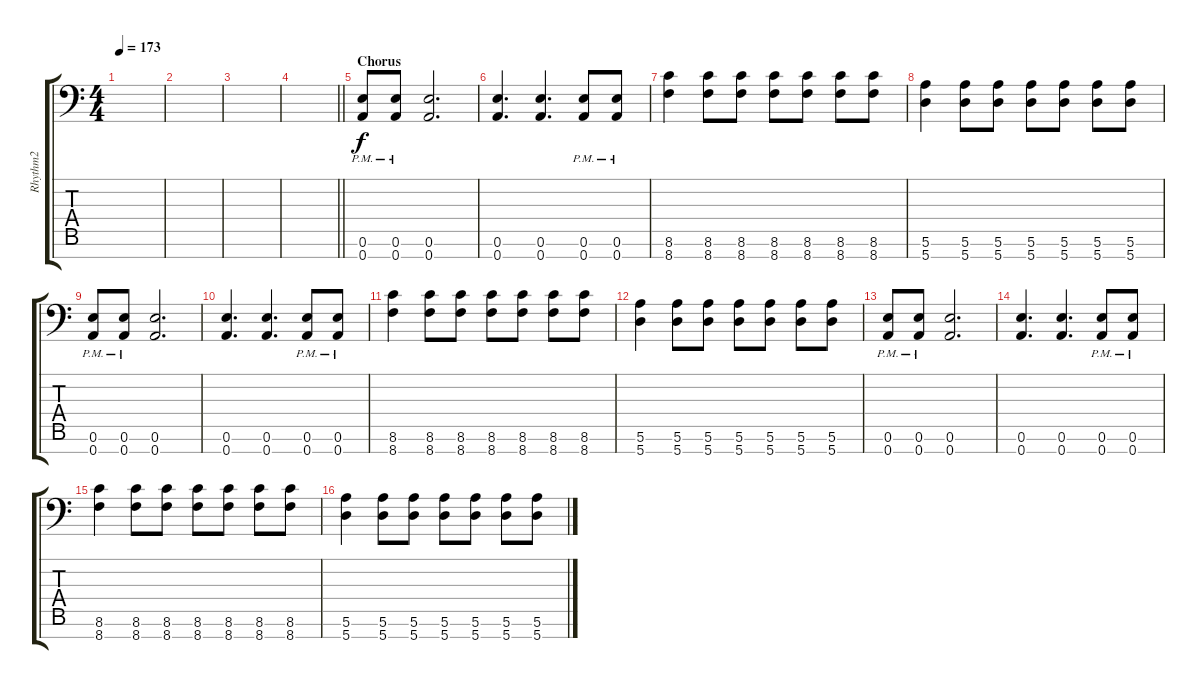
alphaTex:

\track ("Rhythm2" "Rhythm2") {instrument distortionguitar}
\staff {score tabs}
\tuning (E4 B3 G3 D3 A2 E2 A1) {hide}
\ts (4 4)
\tempo 173
\clef f4
\ks c
|
|
|
\barLineRight lightlight
|
\section ("" "Chorus")
(0.6{pm} 0.7{pm}).8{dy f} (0.6{pm} 0.7{pm}).8 (0.6 0.7).2{d} |
(0.6 0.7).4{d} (0.6 0.7).4{d} (0.6{pm} 0.7{pm}).8 (0.6{pm} 0.7{pm}).8 |
(8.6 8.7).4 (8.6 8.7).8 (8.6 8.7).8 (8.6 8.7).8 (8.6 8.7).8 (8.6 8.7).8 (8.6 8.7).8 |
(5.6 5.7).4 (5.6 5.7).8 (5.6 5.7).8 (5.6 5.7).8 (5.6 5.7).8 (5.6 5.7).8 (5.6 5.7).8 |
(0.6{pm} 0.7{pm}).8 (0.6{pm} 0.7{pm}).8 (0.6 0.7).2{d} |
(0.6 0.7).4{d} (0.6 0.7).4{d} (0.6{pm} 0.7{pm}).8 (0.6{pm} 0.7{pm}).8 |
(8.6 8.7).4 (8.6 8.7).8 (8.6 8.7).8 (8.6 8.7).8 (8.6 8.7).8 (8.6 8.7).8 (8.6 8.7).8 |
(5.6 5.7).4 (5.6 5.7).8 (5.6 5.7).8 (5.6 5.7).8 (5.6 5.7).8 (5.6 5.7).8 (5.6 5.7).8 |
(0.6{pm} 0.7{pm}).8 (0.6{pm} 0.7{pm}).8 (0.6 0.7).2{d} |
(0.6 0.7).4{d} (0.6 0.7).4{d} (0.6{pm} 0.7{pm}).8 (0.6{pm} 0.7{pm}).8 |
(8.6 8.7).4 (8.6 8.7).8 (8.6 8.7).8 (8.6 8.7).8 (8.6 8.7).8 (8.6 8.7).8 (8.6 8.7).8 |
(5.6 5.7).4 (5.6 5.7).8 (5.6 5.7).8 (5.6 5.7).8 (5.6 5.7).8 (5.6 5.7).8 (5.6 5.7).8
